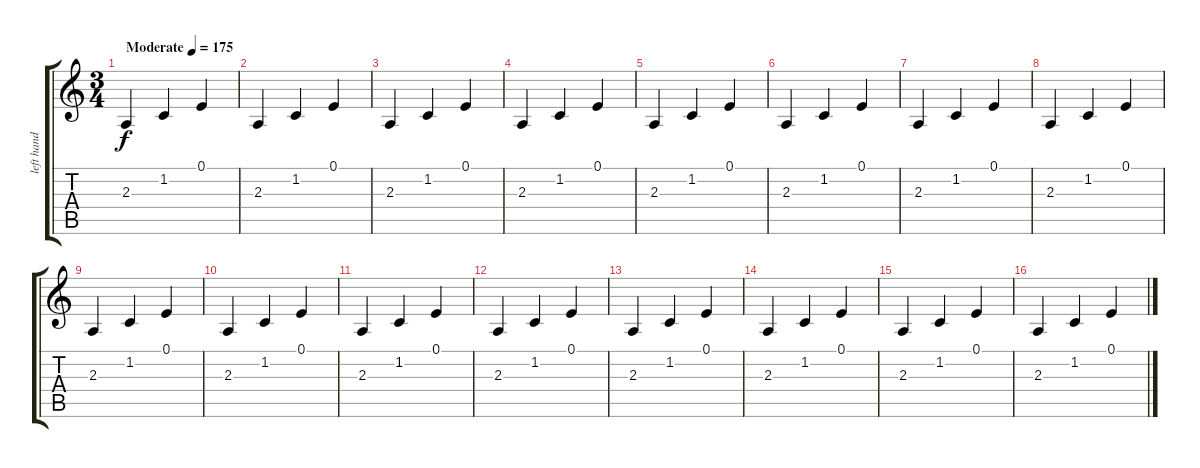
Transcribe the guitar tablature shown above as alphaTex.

\track ("left hand" "left hand") {instrument acousticgrandpiano}
\staff {score tabs}
\tuning (E4 B3 G3 D3 A2 E2) {hide}
\ts (3 4)
\tempo (175 "Moderate")
\clef g2
\ks c
2.3.4{dy f instrument acousticgrandpiano} 1.2.4 0.1.4 |
2.3.4 1.2.4 0.1.4 |
2.3.4 1.2.4 0.1.4 |
2.3.4 1.2.4 0.1.4 |
2.3.4 1.2.4 0.1.4 |
2.3.4 1.2.4 0.1.4 |
2.3.4 1.2.4 0.1.4 |
2.3.4 1.2.4 0.1.4 |
2.3.4 1.2.4 0.1.4 |
2.3.4 1.2.4 0.1.4 |
2.3.4 1.2.4 0.1.4 |
2.3.4 1.2.4 0.1.4 |
2.3.4 1.2.4 0.1.4 |
2.3.4 1.2.4 0.1.4 |
2.3.4 1.2.4 0.1.4 |
2.3.4 1.2.4 0.1.4
